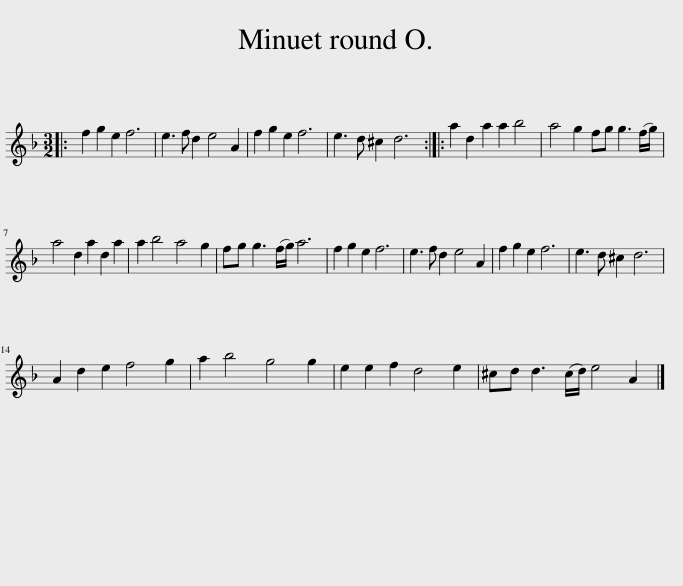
X:1
L:1/8
M:3/2
I:linebreak $
K:Dmin
V:1 treble
V:1
|: f2 g2 e2 f6 | e3 f d2 e4 A2 | f2 g2 e2 f6 | e3 d ^c2 d6 :: a2 d2 a2 a2 b4 | %5
 a4 g2 fg g3 (f/g/) |$ a4 d2 a2 d2 a2 | a2 b4 a4 g2 | fg g3 (f/g/) a6 | f2 g2 e2 f6 | %10
 e3 f d2 e4 A2 | f2 g2 e2 f6 | e3 d ^c2 d6 |$ A2 d2 e2 f4 g2 | a2 b4 g4 g2 | %15
 e2 e2 f2 d4 e2 | ^cd d3 (c/d/) e4 A2 |] %17
